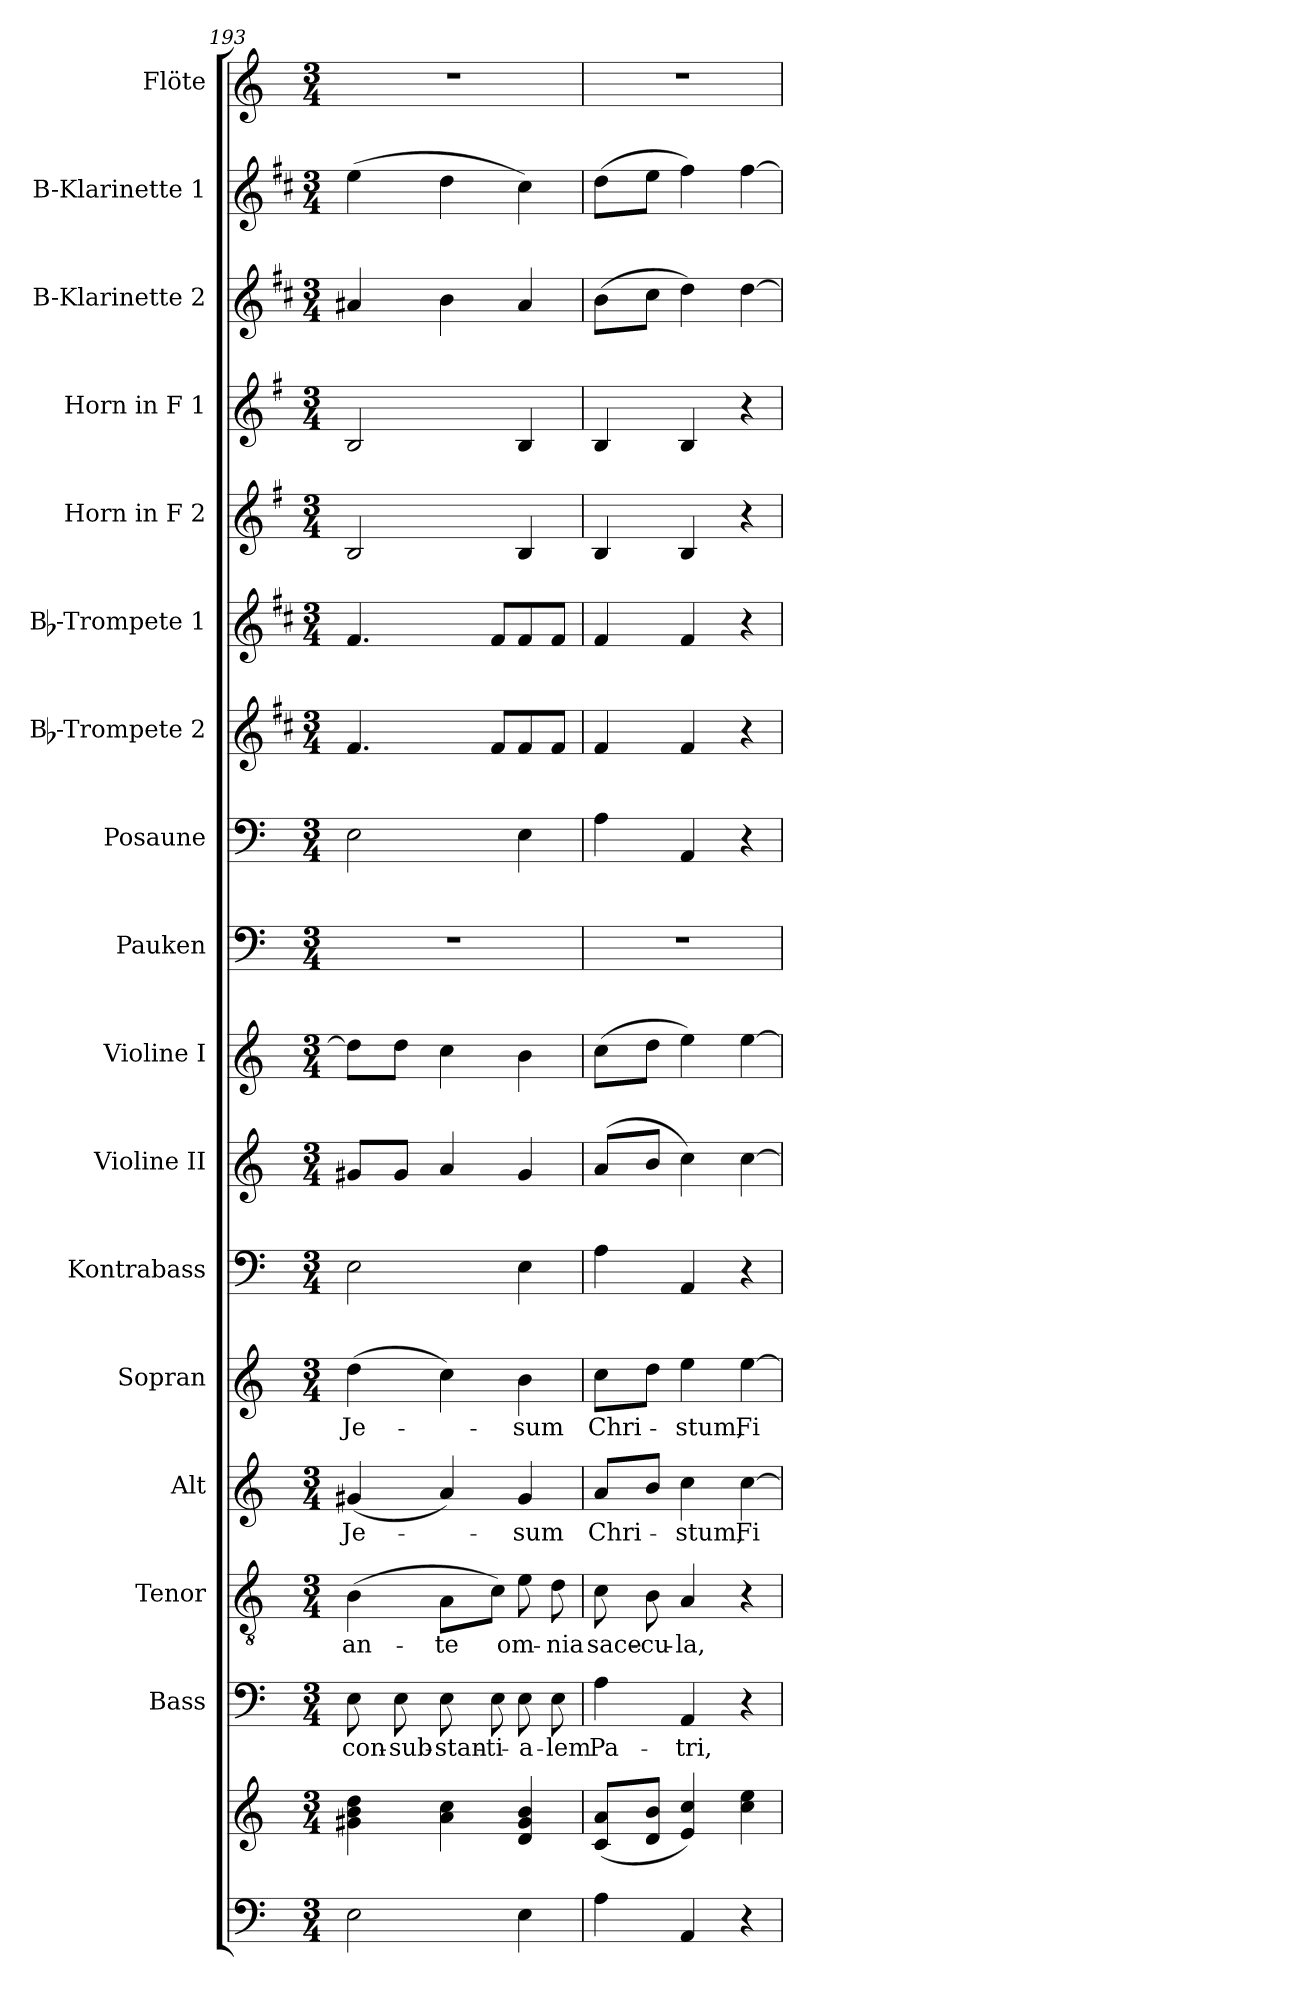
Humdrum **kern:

**kern	**kern	**kern	**text	**kern	**text	**kern	**text	**kern	**text	**kern	**kern	**kern	**kern	**kern	**kern	**kern	**kern	**kern	**kern	**kern	**kern
*part17	*part17	*part16	*part16	*part15	*part15	*part14	*part14	*part13	*part13	*part12	*part11	*part10	*part9	*part8	*part7	*part6	*part5	*part4	*part3	*part2	*part1
*staff18	*staff17	*staff16	*staff16	*staff15	*staff15	*staff14	*staff14	*staff13	*staff13	*staff12	*staff11	*staff10	*staff9	*staff8	*staff7	*staff6	*staff5	*staff4	*staff3	*staff2	*staff1
*	*	*I"Bass	*	*I"Tenor	*	*I"Alt	*	*I"Sopran	*	*I"Kontrabass	*I"Violine II	*I"Violine I	*I"Pauken	*I"Posaune	*I"Bb-Trompete 2	*I"Bb-Trompete 1	*I"Horn in F 2	*I"Horn in F 1	*I"B-Klarinette 2	*I"B-Klarinette 1	*I"Flöte
*	*	*I'B.	*	*I'T.	*	*I'A.	*	*I'S.	*	*I'Kb.	*I'Vl. II	*I'Vl. I	*I'Pk.	*I'Pos.	*I'Bb Trp. 2	*I'Bb Trp. 1	*I'Hrn. 2	*I'Hrn. 1	*I'B Kl. 2	*I'B Kl. 1	*I'Fl.
*clefF4	*clefG2	*clefF4	*	*clefGv2	*	*clefG2	*	*clefG2	*	*clefF4	*clefG2	*clefG2	*clefF4	*clefF4	*clefG2	*clefG2	*clefG2	*clefG2	*clefG2	*clefG2	*clefG2
*	*	*	*	*	*	*	*	*	*	*ITrd7c12	*	*	*	*	*ITrd1c2	*ITrd1c2	*ITrd4c7	*ITrd4c7	*ITrd1c2	*ITrd1c2	*
*k[]	*k[]	*k[]	*	*k[]	*	*k[]	*	*k[]	*	*k[]	*k[]	*k[]	*k[]	*k[]	*k[]	*k[]	*k[]	*k[]	*k[]	*k[]	*k[]
*C:	*C:	*C:	*	*C:	*	*C:	*	*C:	*	*C:	*C:	*C:	*C:	*C:	*C:	*C:	*C:	*C:	*C:	*C:	*C:
*M3/4	*M3/4	*M3/4	*	*M3/4	*	*M3/4	*	*M3/4	*	*M3/4	*M3/4	*M3/4	*M3/4	*M3/4	*M3/4	*M3/4	*M3/4	*M3/4	*M3/4	*M3/4	*M3/4
=193	=193	=193	=193	=193	=193	=193	=193	=193	=193	=193	=193	=193	=193	=193	=193	=193	=193	=193	=193	=193	=193
!	!	!	!LO:LY:b	!	!LO:LY:b	!	!LO:LY:b	!	!LO:LY:b	!	!	!	!	!	!	!	!	!	!	!	!
2E\	4g#X\ 4b\ 4dd\	8E\	con-	(>4B\	an-	(<4g#X/	Je-	(>4dd\	Je-	2EE\	8g#X/L	8dd\L]	2.r	2E\	4.e/	4.e/	2E/	2E/	4g#X/	(>4dd\	2.r
!	!	!	!LO:LY:b	!	!	!	!	!	!	!	!	!	!	!	!	!	!	!	!	!	!
.	.	8E\	-sub-	.	.	.	.	.	.	.	8g#/J	8dd\J	.	.	.	.	.	.	.	.	.
!	!	!	!LO:LY:b	!	!LO:LY:b	!	!	!	!	!	!	!	!	!	!	!	!	!	!	!	!
.	4a\ 4cc\	8E\	-stan-	8A\L	-te	4a/)	.	4cc\)	.	.	4a/	4cc\	.	.	.	.	.	.	4a\	4cc\	.
!	!	!	!LO:LY:b	!	!	!	!	!	!	!	!	!	!	!	!	!	!	!	!	!	!
.	.	8E\	-ti-	8c\J)	.	.	.	.	.	.	.	.	.	.	8e/L	8e/L	.	.	.	.	.
!	!	!	!LO:LY:b	!	!LO:LY:b	!	!LO:LY:b	!	!LO:LY:b	!	!	!	!	!	!	!	!	!	!	!	!
4E\	4d/ 4g#/ 4b/	8E\	-a-	8e\	om-	4g#/	-sum	4b\	-sum	4EE\	4g#/	4b\	.	4E\	8e/	8e/	4E/	4E/	4g#/	4b\)	.
!	!	!	!LO:LY:b	!	!LO:LY:b	!	!	!	!	!	!	!	!	!	!	!	!	!	!	!	!
.	.	8E\	-lem	8d\	-nia	.	.	.	.	.	.	.	.	.	8e/J	8e/J	.	.	.	.	.
!!LO:PB:g=z
=194	=194	=194	=194	=194	=194	=194	=194	=194	=194	=194	=194	=194	=194	=194	=194	=194	=194	=194	=194	=194	=194
!	!	!	!LO:LY:b	!	!LO:LY:b	!	!LO:LY:b	!	!LO:LY:b	!	!	!	!	!	!	!	!	!	!	!	!
4A\	(<8c/ 8a/L	4A\	Pa-	8c\	sace-	8a/L	Chri-	8cc\L	Chri-	4AA\	(>8a/L	(>8cc\L	2.r	4A\	4e/	4e/	4E/	4E/	(>8a\L	(>8cc\L	2.r
!	!	!	!	!	!LO:LY:b	!	!	!	!	!	!	!	!	!	!	!	!	!	!	!	!
.	8d/ 8b/J	.	.	8B\	-cu-	8b/J	.	8dd\J	.	.	8b/J	8dd\J	.	.	.	.	.	.	8b\J	8dd\J	.
!	!	!	!LO:LY:b	!	!LO:LY:b	!	!LO:LY:b	!	!LO:LY:b	!	!	!	!	!	!	!	!	!	!	!	!
4AA/	4e/ 4cc/)	4AA/	-tri,	4A/	-la,	4cc\	-stum,	4ee\	-stum,	4AAA/	4cc\)	4ee\)	.	4AA/	4e/	4e/	4E/	4E/	4cc\)	4ee\)	.
!	!	!	!	!	!	!	!LO:LY:b	!	!LO:LY:b	!	!	!	!	!	!	!	!	!	!	!	!
4r	4cc\ 4ee\	4r	.	4r	.	[4cc\	Fi-	[4ee\	Fi-	4r	[4cc\	[4ee\	.	4r	4r	4r	4r	4r	[4cc\	[4ee\	.
=	=	=	=	=	=	=	=	=	=	=	=	=	=	=	=	=	=	=	=	=	=
*-	*-	*-	*-	*-	*-	*-	*-	*-	*-	*-	*-	*-	*-	*-	*-	*-	*-	*-	*-	*-	*-
